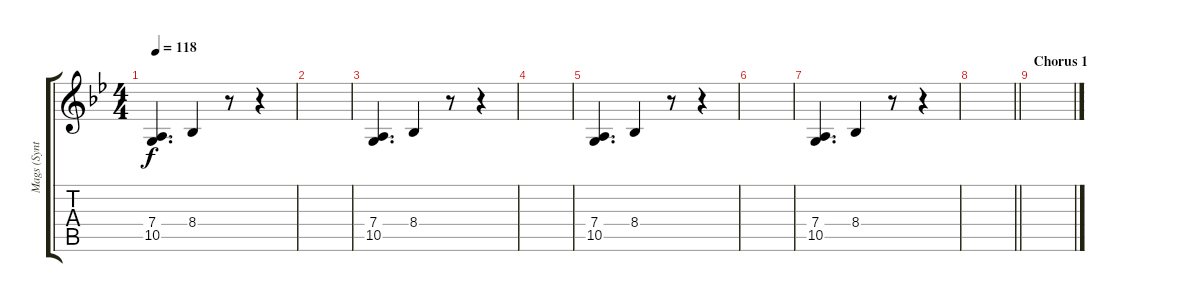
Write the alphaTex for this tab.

\track ("Mags (Synth Strings)" "Mags (Synt") {instrument stringensemble1}
\staff {score tabs}
\tuning (E4 B3 G3 D3 A2 E2) {hide}
\ts (4 4)
\tempo 118
\clef g2
\ks bb
(7.4 10.5).4{d dy f} 8.4.4 r.8 r.4 |
|
(7.4 10.5).4{d} 8.4.4 r.8 r.4 |
|
(7.4 10.5).4{d} 8.4.4 r.8 r.4 |
|
(7.4 10.5).4{d} 8.4.4 r.8 r.4 |
\barLineRight lightlight
|
\section ("" "Chorus 1")
